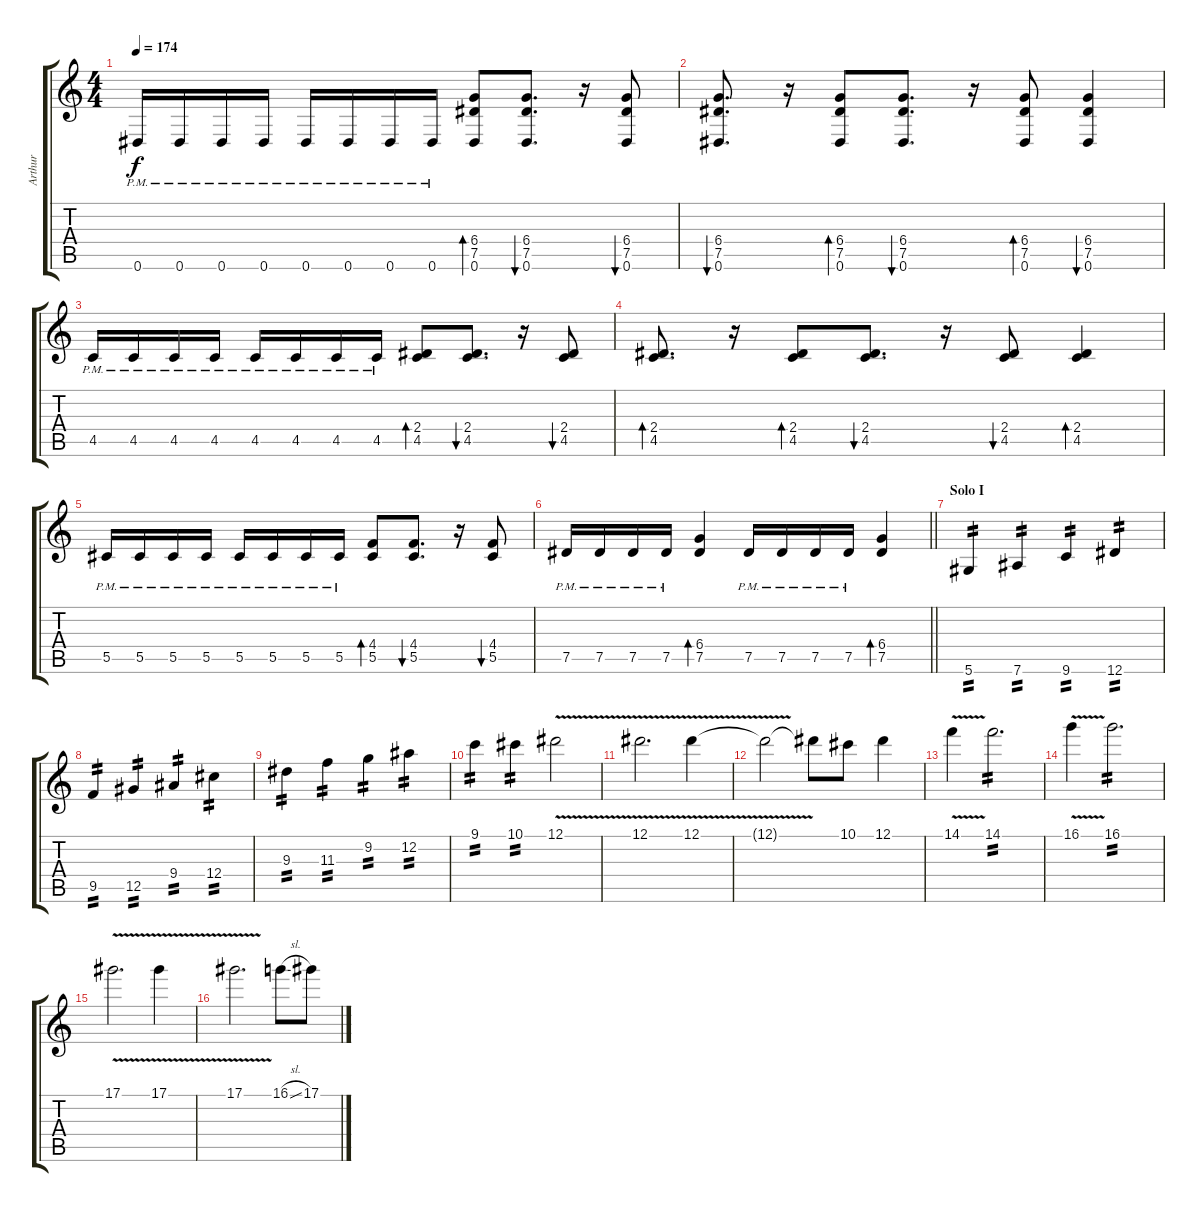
\track ("Arthur" "Arthur") {instrument distortionguitar}
\staff {score tabs}
\tuning (Eb4 Bb3 Gb3 Db3 Ab2 Eb2) {hide}
\ts (4 4)
\tempo 174
\clef g2
\ks c
0.6{pm}.16{dy f} 0.6{pm}.16 0.6{pm}.16 0.6{pm}.16 0.6{pm}.16 0.6{pm}.16 0.6{pm}.16 0.6{pm}.16 (6.4 7.5 0.6).8{bd 60} (6.4 7.5 0.6).8{d bu 60} r.16 (6.4 7.5 0.6).8{bu 60} |
(6.4 7.5 0.6).8{d bu 60} r.16 (6.4 7.5 0.6).8{bd 60} (6.4 7.5 0.6).8{d bu 60} r.16 (6.4 7.5 0.6).8{bd 60} (6.4 7.5 0.6).4{bu 60} |
4.5{pm}.16 4.5{pm}.16 4.5{pm}.16 4.5{pm}.16 4.5{pm}.16 4.5{pm}.16 4.5{pm}.16 4.5{pm}.16 (2.4 4.5).8{bd 60} (2.4 4.5).8{d bu 60} r.16 (2.4 4.5).8{bu 60} |
(2.4 4.5).8{d bd 60} r.16 (2.4 4.5).8{bd 60} (2.4 4.5).8{d bu 60} r.16 (2.4 4.5).8{bu 60} (2.4 4.5).4{bd 60} |
5.5{pm}.16 5.5{pm}.16 5.5{pm}.16 5.5{pm}.16 5.5{pm}.16 5.5{pm}.16 5.5{pm}.16 5.5{pm}.16 (4.4 5.5).8{bd 60} (4.4 5.5).8{d bu 60} r.16 (4.4 5.5).8{bu 120} |
\barLineRight lightlight
7.5{pm}.16 7.5{pm}.16 7.5{pm}.16 7.5{pm}.16 (6.4 7.5).4{bd 120} 7.5{pm}.16 7.5{pm}.16 7.5{pm}.16 7.5{pm}.16 (6.4 7.5).4{bd 120} |
\section ("" "Solo I")
5.6.4{tp 2 volume 16} 7.6.4{tp 2} 9.6.4{tp 2} 12.6.4{tp 2} |
9.5.4{tp 2} 12.5.4{tp 2} 9.4.4{tp 2} 12.4.4{tp 2} |
9.3.4{tp 2} 11.3.4{tp 2} 9.2.4{tp 2} 12.2.4{tp 2} |
9.1.4{tp 2} 10.1.4{tp 2} 12.1{v}.2 |
12.1{v}.2{d} 12.1{v}.4 |
12.1{t}.2 12.1{t}.8 10.1.8 12.1.4 |
14.1{v}.4 14.1.2{d tp 2} |
16.1{v}.4 16.1.2{d tp 2} |
17.1{v}.2{d} 17.1{v}.4 |
17.1{v}.2{d} 16.1{sl}.8 17.1.8
